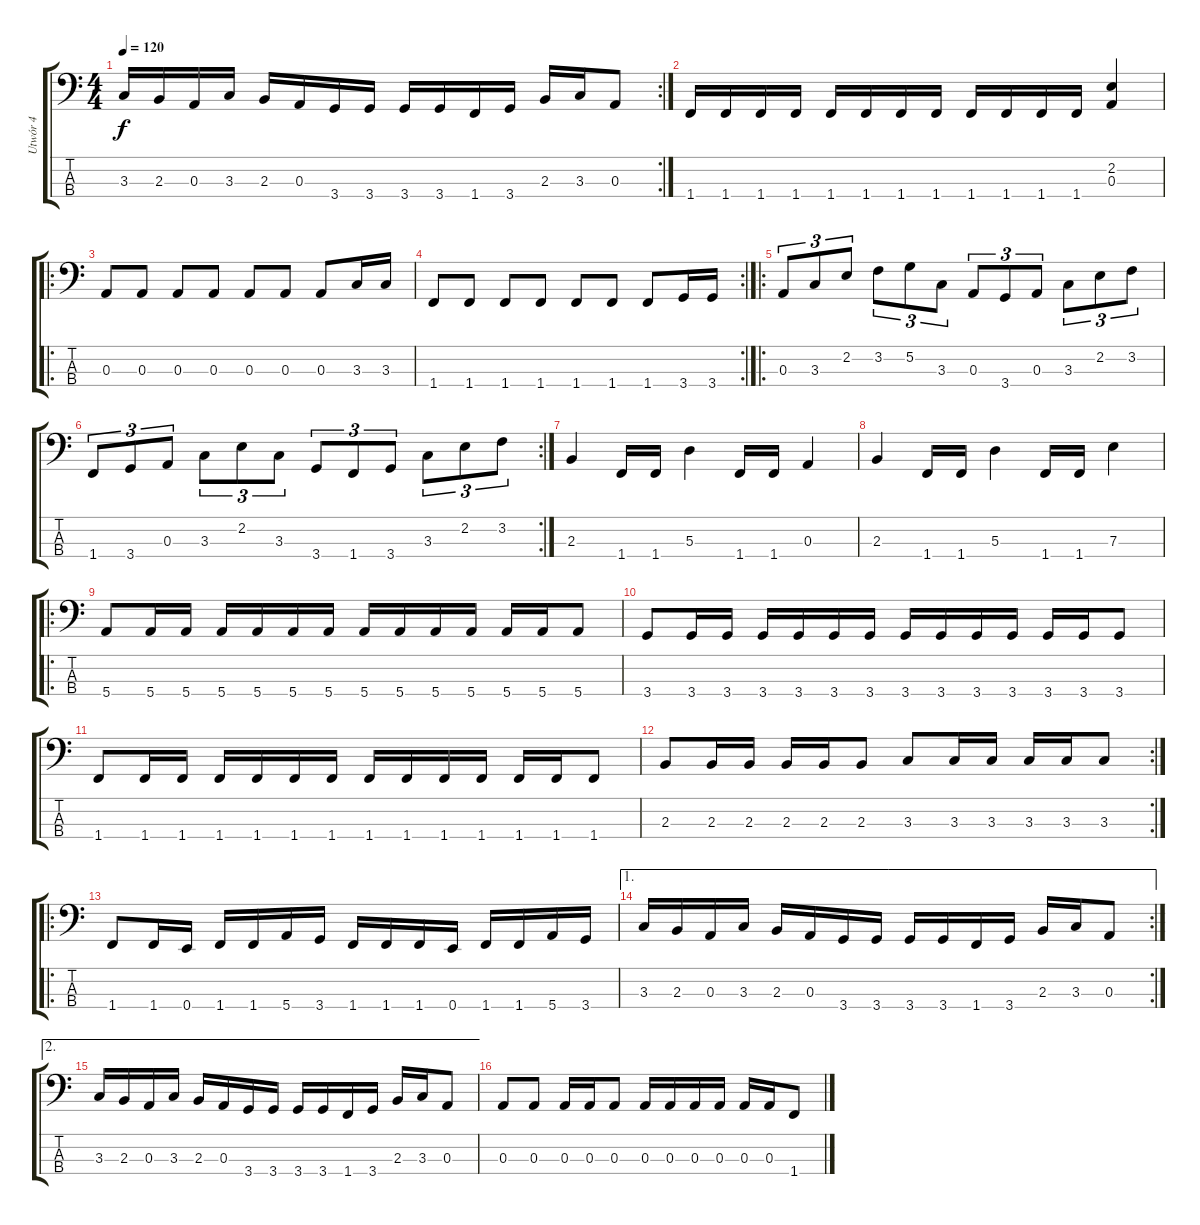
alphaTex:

\track ("Utwór 4" "Utwór 4") {instrument electricbasspick}
\staff {score tabs}
\tuning (G2 D2 A1 E1) {hide}
\rc 2
\ts (4 4)
\tempo 120
\clef f4
\ks c
3.3.16{dy f} 2.3.16 0.3.16 3.3.16 2.3.16 0.3.16 3.4.16 3.4.16 3.4.16 3.4.16 1.4.16 3.4.16 2.3.16 3.3.16 0.3.8 |
1.4.16 1.4.16 1.4.16 1.4.16 1.4.16 1.4.16 1.4.16 1.4.16 1.4.16 1.4.16 1.4.16 1.4.16 (2.2 0.3).4 |
\ro
0.3.8 0.3.8 0.3.8 0.3.8 0.3.8 0.3.8 0.3.8 3.3.16 3.3.16 |
\rc 2
1.4.8 1.4.8 1.4.8 1.4.8 1.4.8 1.4.8 1.4.8 3.4.16 3.4.16 |
\ro
0.3.8{tu (3 2)} 3.3.8{tu (3 2)} 2.2.8{tu (3 2)} 3.2.8{tu (3 2)} 5.2.8{tu (3 2)} 3.3.8{tu (3 2)} 0.3.8{tu (3 2)} 3.4.8{tu (3 2)} 0.3.8{tu (3 2)} 3.3.8{tu (3 2)} 2.2.8{tu (3 2)} 3.2.8{tu (3 2)} |
\rc 2
1.4.8{tu (3 2)} 3.4.8{tu (3 2)} 0.3.8{tu (3 2)} 3.3.8{tu (3 2)} 2.2.8{tu (3 2)} 3.3.8{tu (3 2)} 3.4.8{tu (3 2)} 1.4.8{tu (3 2)} 3.4.8{tu (3 2)} 3.3.8{tu (3 2)} 2.2.8{tu (3 2)} 3.2.8{tu (3 2)} |
2.3.4 1.4.16 1.4.16 5.3.4 1.4.16 1.4.16 0.3.4 |
2.3.4 1.4.16 1.4.16 5.3.4 1.4.16 1.4.16 7.3.4 |
\ro
5.4.8 5.4.16 5.4.16 5.4.16 5.4.16 5.4.16 5.4.16 5.4.16 5.4.16 5.4.16 5.4.16 5.4.16 5.4.16 5.4.8 |
3.4.8 3.4.16 3.4.16 3.4.16 3.4.16 3.4.16 3.4.16 3.4.16 3.4.16 3.4.16 3.4.16 3.4.16 3.4.16 3.4.8 |
1.4.8 1.4.16 1.4.16 1.4.16 1.4.16 1.4.16 1.4.16 1.4.16 1.4.16 1.4.16 1.4.16 1.4.16 1.4.16 1.4.8 |
\rc 2
2.3.8 2.3.16 2.3.16 2.3.16 2.3.16 2.3.8 3.3.8 3.3.16 3.3.16 3.3.16 3.3.16 3.3.8 |
\ro
1.4.8 1.4.16 0.4.16 1.4.16 1.4.16 5.4.16 3.4.16 1.4.16 1.4.16 1.4.16 0.4.16 1.4.16 1.4.16 5.4.16 3.4.16 |
\ae 1
\rc 2
3.3.16 2.3.16 0.3.16 3.3.16 2.3.16 0.3.16 3.4.16 3.4.16 3.4.16 3.4.16 1.4.16 3.4.16 2.3.16 3.3.16 0.3.8 |
\ae 2
3.3.16 2.3.16 0.3.16 3.3.16 2.3.16 0.3.16 3.4.16 3.4.16 3.4.16 3.4.16 1.4.16 3.4.16 2.3.16 3.3.16 0.3.8 |
0.3.8 0.3.8 0.3.16 0.3.16 0.3.8 0.3.16 0.3.16 0.3.16 0.3.16 0.3.16 0.3.16 1.4.8
